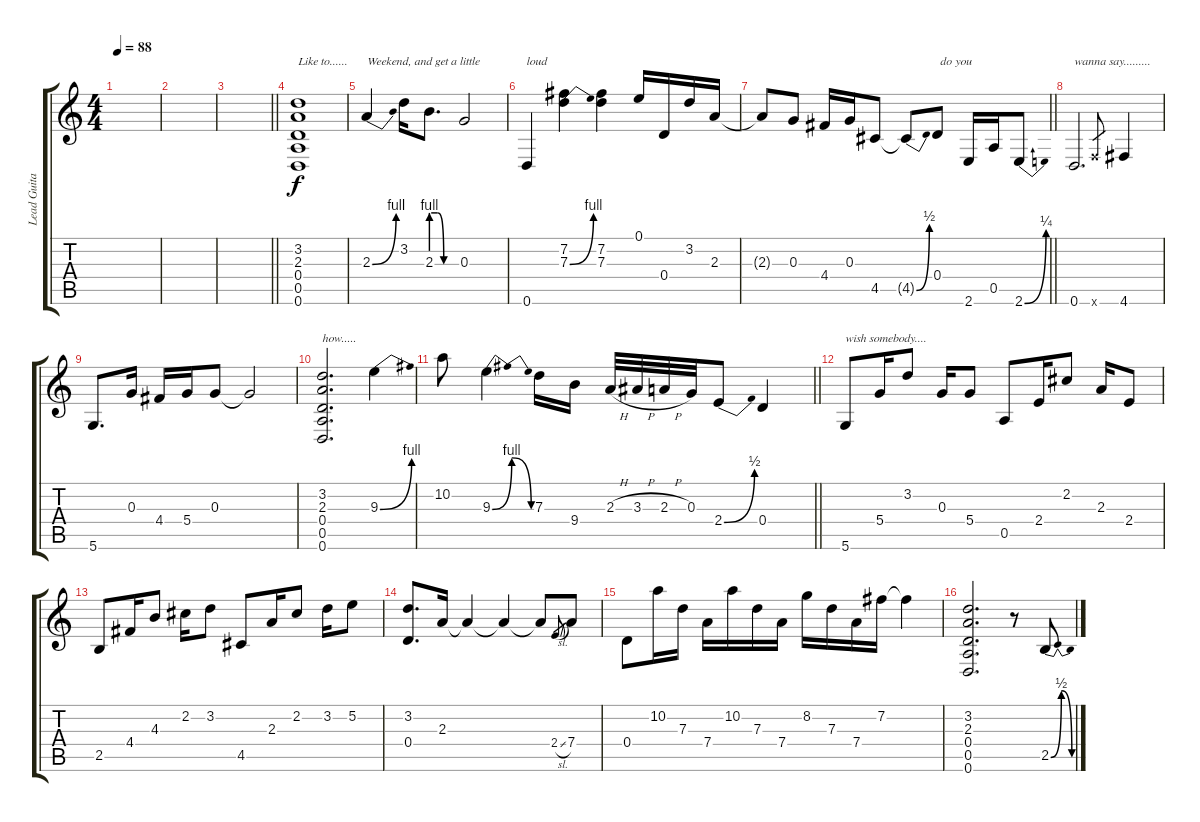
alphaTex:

\track ("Lead Guitar 1" "Lead Guita") {instrument electricguitarclean}
\staff {score tabs}
\tuning (E4 B3 G3 D3 A2 D2) {hide}
\ts (4 4)
\tempo 88
\clef g2
\ks c
|
|
\barLineRight lightlight
|
(3.2 2.3 0.4 0.5 0.6).1{txt "Like to......"} |
2.3{be (bend 0 0 60 4)}.4{txt "Weekend, and get a little"} 3.2.16 2.3{be (custom 0 4 15 4 30 0 60 0)}.8{d} 0.3.2 |
0.6.4{txt "loud"} (7.2 7.3{be (bend 0 0 60 4)}).4 (7.2 7.3).4 0.1.16 0.4.16 3.2.16 2.3.16 |
\barLineRight lightlight
2.3{t}.8 0.3.8 4.4.16 0.3.16 4.5.8 4.5{be (bend 0 0 60 2) t}.8 0.4.8{txt " do you"} 2.6.16 0.5.16 2.6{be (bend 0 0 60 1)}.8 |
0.6.2{d txt "wanna say........."} 3.6{x}.8{gr} 4.6.4 |
5.6.8{d} 0.3.16 4.4.16 5.4.16 0.3.8 0.3{t}.2 |
(3.2 2.3 0.4 0.5 0.6).2{d txt "how....."} 9.3{be (bend 0 0 60 4)}.4 |
\barLineRight lightlight
10.2.8 9.3{be (bendrelease 0 0 15 4 45 4 60 0)}.4 7.3.16 9.4.16 2.3{h}.32 3.3{h}.32 2.3{h}.32 0.3.32 2.4{be (bend 0 0 60 2)}.8 0.4.4 |
5.6.8{txt "wish somebody...."} 5.4.16 3.2.8 0.3.16 5.4.8 0.5.8 2.4.16 2.2.8 2.3.16 2.4.8 |
2.5.8 4.4.16 4.3.8 2.2.16 3.2.8 4.5.8 2.3.16 2.2.8 3.2.16 5.2.8 |
(3.2 0.4).8{d} 2.3.16 2.3{t}.4 2.3{t}.4 2.3{t}.8 2.4{sl}.8{gr} 7.4.8 |
0.4.8 10.2.16 7.3.16 7.4.16 10.2.16 7.3.16 7.4.16 8.2.16 7.3.16 7.4.16 7.2.16 7.2{t}.4 |
(3.2 2.3 0.4 0.5 0.6).2{d} r.8 2.5{be (bendrelease 0 0 5 2 15 2 60 0)}.8
